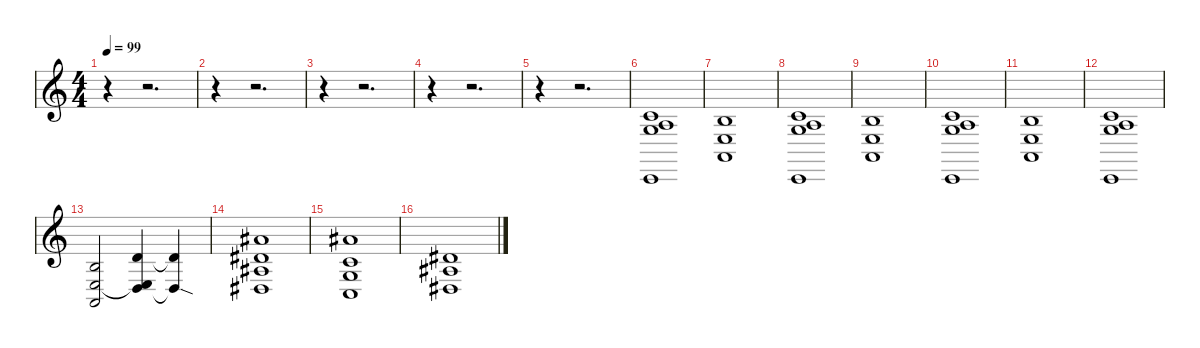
\defaultSystemsLayout 4
\hideDynamics
\bracketExtendMode nobrackets
\singleTrackTrackNamePolicy hidden
\multiTrackTrackNamePolicy hidden
\firstSystemTrackNameMode fullname
\firstSystemTrackNameOrientation horizontal
\otherSystemsTrackNameOrientation horizontal
\track ("Synth" "vln.") {instrument stringensemble1}
\staff {score}
\tuning (E4 C4 G3 C3 G2 C2)
\ts (4 4)
\tempo 99
\clef g2
\ks c
r.4{dy f beam Down} r.2{d beam Down} |
r.4{beam Down} r.2{d beam Down} |
r.4{beam Down} r.2{d beam Down} |
r.4{beam Down} r.2{d beam Down} |
r.4{beam Down} r.2{d beam Down} |
(5.3 9.4 12.5 0.6).1{beam Up} |
(11.4 9.5 9.6).1{beam Up} |
(5.3 9.4 12.5 0.6).1{beam Up} |
(11.4 9.5 9.6).1{beam Up} |
(5.3 9.4 12.5 0.6).1{beam Up} |
(11.4 9.5 9.6).1{beam Up} |
(5.3 9.4 12.5 0.6).1{beam Up} |
(11.4 9.5 9.6).2{beam Up} (14.4 9.5{t} 14.6).4{beam Up} (14.4{t} 14.6{sod t}).4{beam Up} |
(15.3{acc #} 15.4{acc #} 15.5{acc #} 15.6{acc #}).1{beam Up} |
(15.3{acc #} 12.4 12.5 12.6).1{beam Up} |
(15.4{acc #} 15.5{acc #} 15.6{acc #}).1{beam Up}
